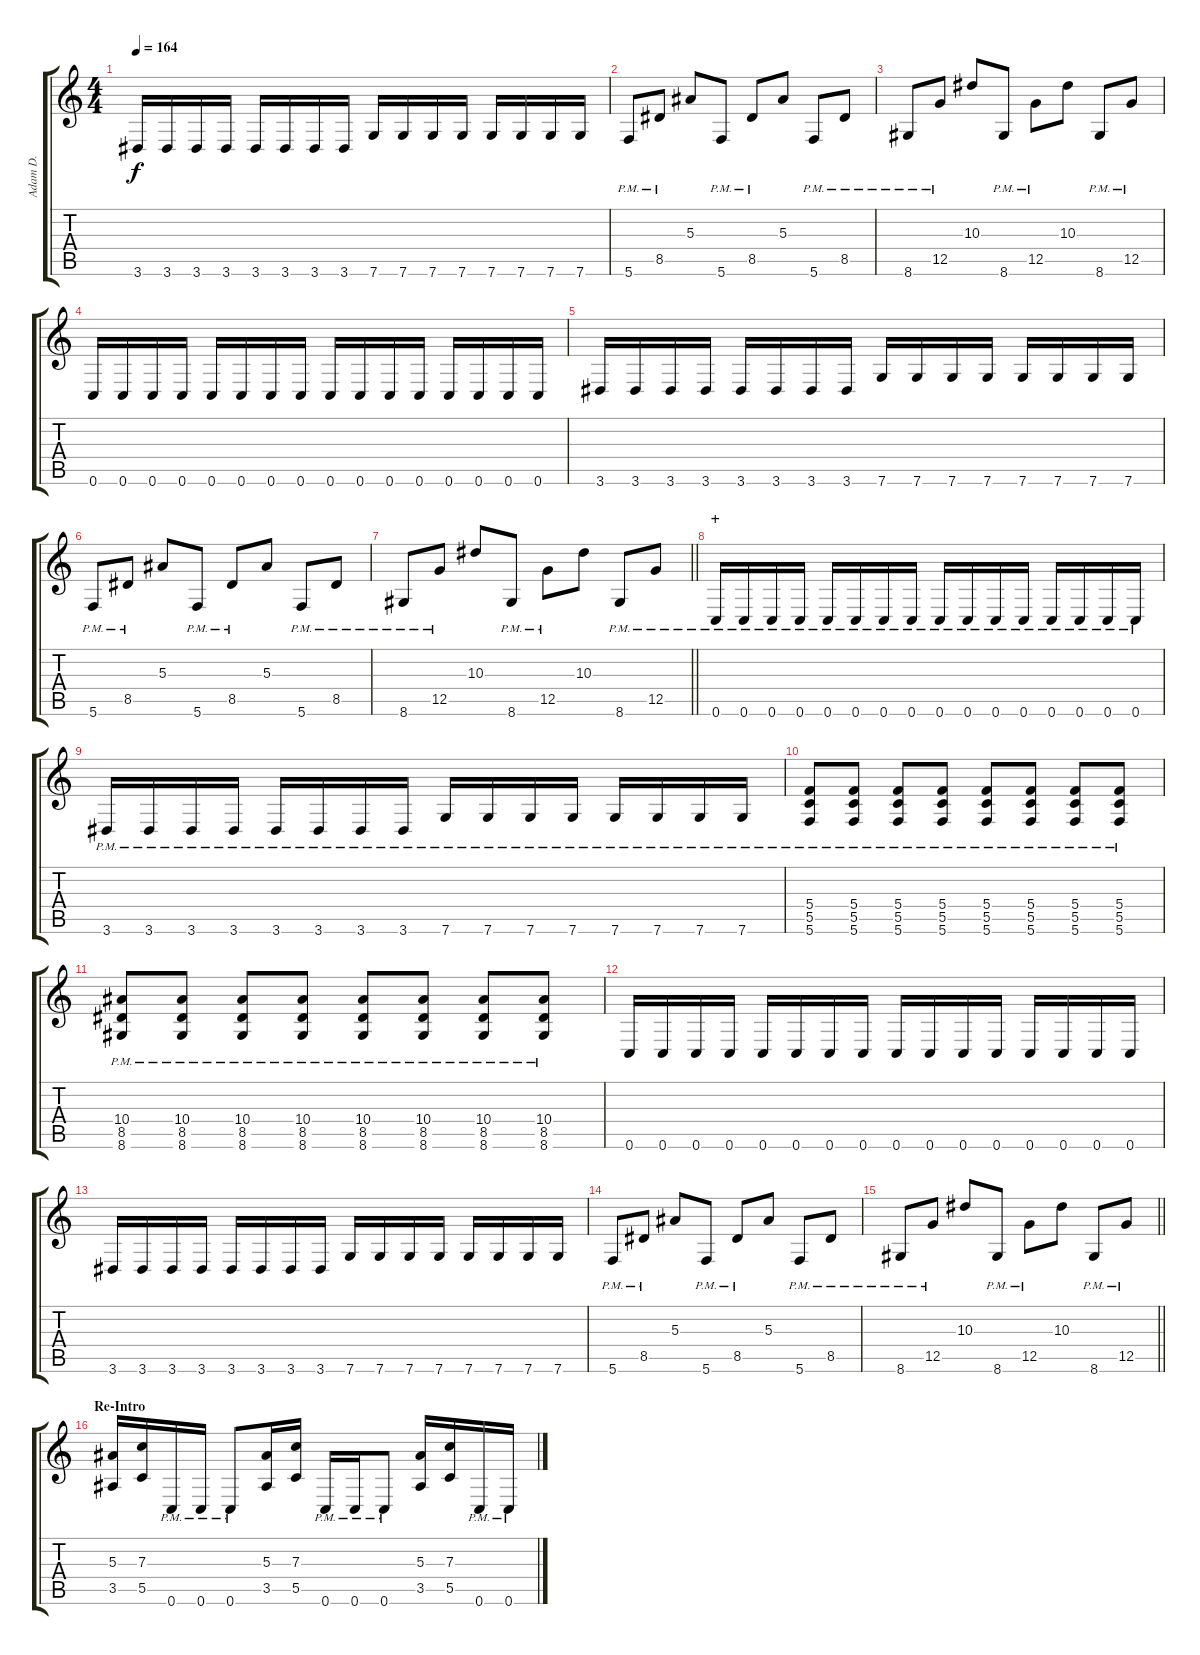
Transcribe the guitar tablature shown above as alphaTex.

\track ("Adam D." "Adam D.") {instrument distortionguitar}
\staff {score tabs}
\tuning (D4 A3 F3 C3 G2 C2) {hide}
\ts (4 4)
\tempo 164
\clef g2
\ks c
3.6.16{dy f} 3.6.16 3.6.16 3.6.16 3.6.16 3.6.16 3.6.16 3.6.16 7.6.16 7.6.16 7.6.16 7.6.16 7.6.16 7.6.16 7.6.16 7.6.16 |
5.6{pm}.8 8.5{pm}.8 5.3.8 5.6{pm}.8 8.5{pm}.8 5.3.8 5.6{pm}.8 8.5{pm}.8 |
8.6{pm}.8 12.5{pm}.8 10.3.8 8.6{pm}.8 12.5{pm}.8 10.3.8 8.6{pm}.8 12.5{pm}.8 |
0.6.16 0.6.16 0.6.16 0.6.16 0.6.16 0.6.16 0.6.16 0.6.16 0.6.16 0.6.16 0.6.16 0.6.16 0.6.16 0.6.16 0.6.16 0.6.16 |
3.6.16 3.6.16 3.6.16 3.6.16 3.6.16 3.6.16 3.6.16 3.6.16 7.6.16 7.6.16 7.6.16 7.6.16 7.6.16 7.6.16 7.6.16 7.6.16 |
5.6{pm}.8 8.5{pm}.8 5.3.8 5.6{pm}.8 8.5{pm}.8 5.3.8 5.6{pm}.8 8.5{pm}.8 |
\barLineRight lightlight
8.6{pm}.8 12.5{pm}.8 10.3.8 8.6{pm}.8 12.5{pm}.8 10.3.8 8.6{pm}.8 12.5{pm}.8 |
\section ("" "+")
0.6{pm}.16 0.6{pm}.16 0.6{pm}.16 0.6{pm}.16 0.6{pm}.16 0.6{pm}.16 0.6{pm}.16 0.6{pm}.16 0.6{pm}.16 0.6{pm}.16 0.6{pm}.16 0.6{pm}.16 0.6{pm}.16 0.6{pm}.16 0.6{pm}.16 0.6{pm}.16 |
3.6{pm}.16 3.6{pm}.16 3.6{pm}.16 3.6{pm}.16 3.6{pm}.16 3.6{pm}.16 3.6{pm}.16 3.6{pm}.16 7.6{pm}.16 7.6{pm}.16 7.6{pm}.16 7.6{pm}.16 7.6{pm}.16 7.6{pm}.16 7.6{pm}.16 7.6{pm}.16 |
(5.4{pm} 5.5{pm} 5.6{pm}).8 (5.4{pm} 5.5{pm} 5.6{pm}).8 (5.4{pm} 5.5{pm} 5.6{pm}).8 (5.4{pm} 5.5{pm} 5.6{pm}).8 (5.4{pm} 5.5{pm} 5.6{pm}).8 (5.4{pm} 5.5{pm} 5.6{pm}).8 (5.4{pm} 5.5{pm} 5.6{pm}).8 (5.4{pm} 5.5{pm} 5.6{pm}).8 |
(10.4{pm} 8.5{pm} 8.6{pm}).8 (10.4{pm} 8.5{pm} 8.6{pm}).8 (10.4{pm} 8.5{pm} 8.6{pm}).8 (10.4{pm} 8.5{pm} 8.6{pm}).8 (10.4{pm} 8.5{pm} 8.6{pm}).8 (10.4{pm} 8.5{pm} 8.6{pm}).8 (10.4{pm} 8.5{pm} 8.6{pm}).8 (10.4{pm} 8.5{pm} 8.6{pm}).8 |
0.6.16 0.6.16 0.6.16 0.6.16 0.6.16 0.6.16 0.6.16 0.6.16 0.6.16 0.6.16 0.6.16 0.6.16 0.6.16 0.6.16 0.6.16 0.6.16 |
3.6.16 3.6.16 3.6.16 3.6.16 3.6.16 3.6.16 3.6.16 3.6.16 7.6.16 7.6.16 7.6.16 7.6.16 7.6.16 7.6.16 7.6.16 7.6.16 |
5.6{pm}.8 8.5{pm}.8 5.3.8 5.6{pm}.8 8.5{pm}.8 5.3.8 5.6{pm}.8 8.5{pm}.8 |
\barLineRight lightlight
8.6{pm}.8 12.5{pm}.8 10.3.8 8.6{pm}.8 12.5{pm}.8 10.3.8 8.6{pm}.8 12.5{pm}.8 |
\section ("" "Re-Intro")
(5.3 3.5).16 (7.3 5.5).16 0.6{pm}.16 0.6{pm}.16 0.6{pm}.8 (5.3 3.5).16 (7.3 5.5).16 0.6{pm}.16 0.6{pm}.16 0.6{pm}.8 (5.3 3.5).16 (7.3 5.5).16 0.6{pm}.16 0.6{pm}.16
